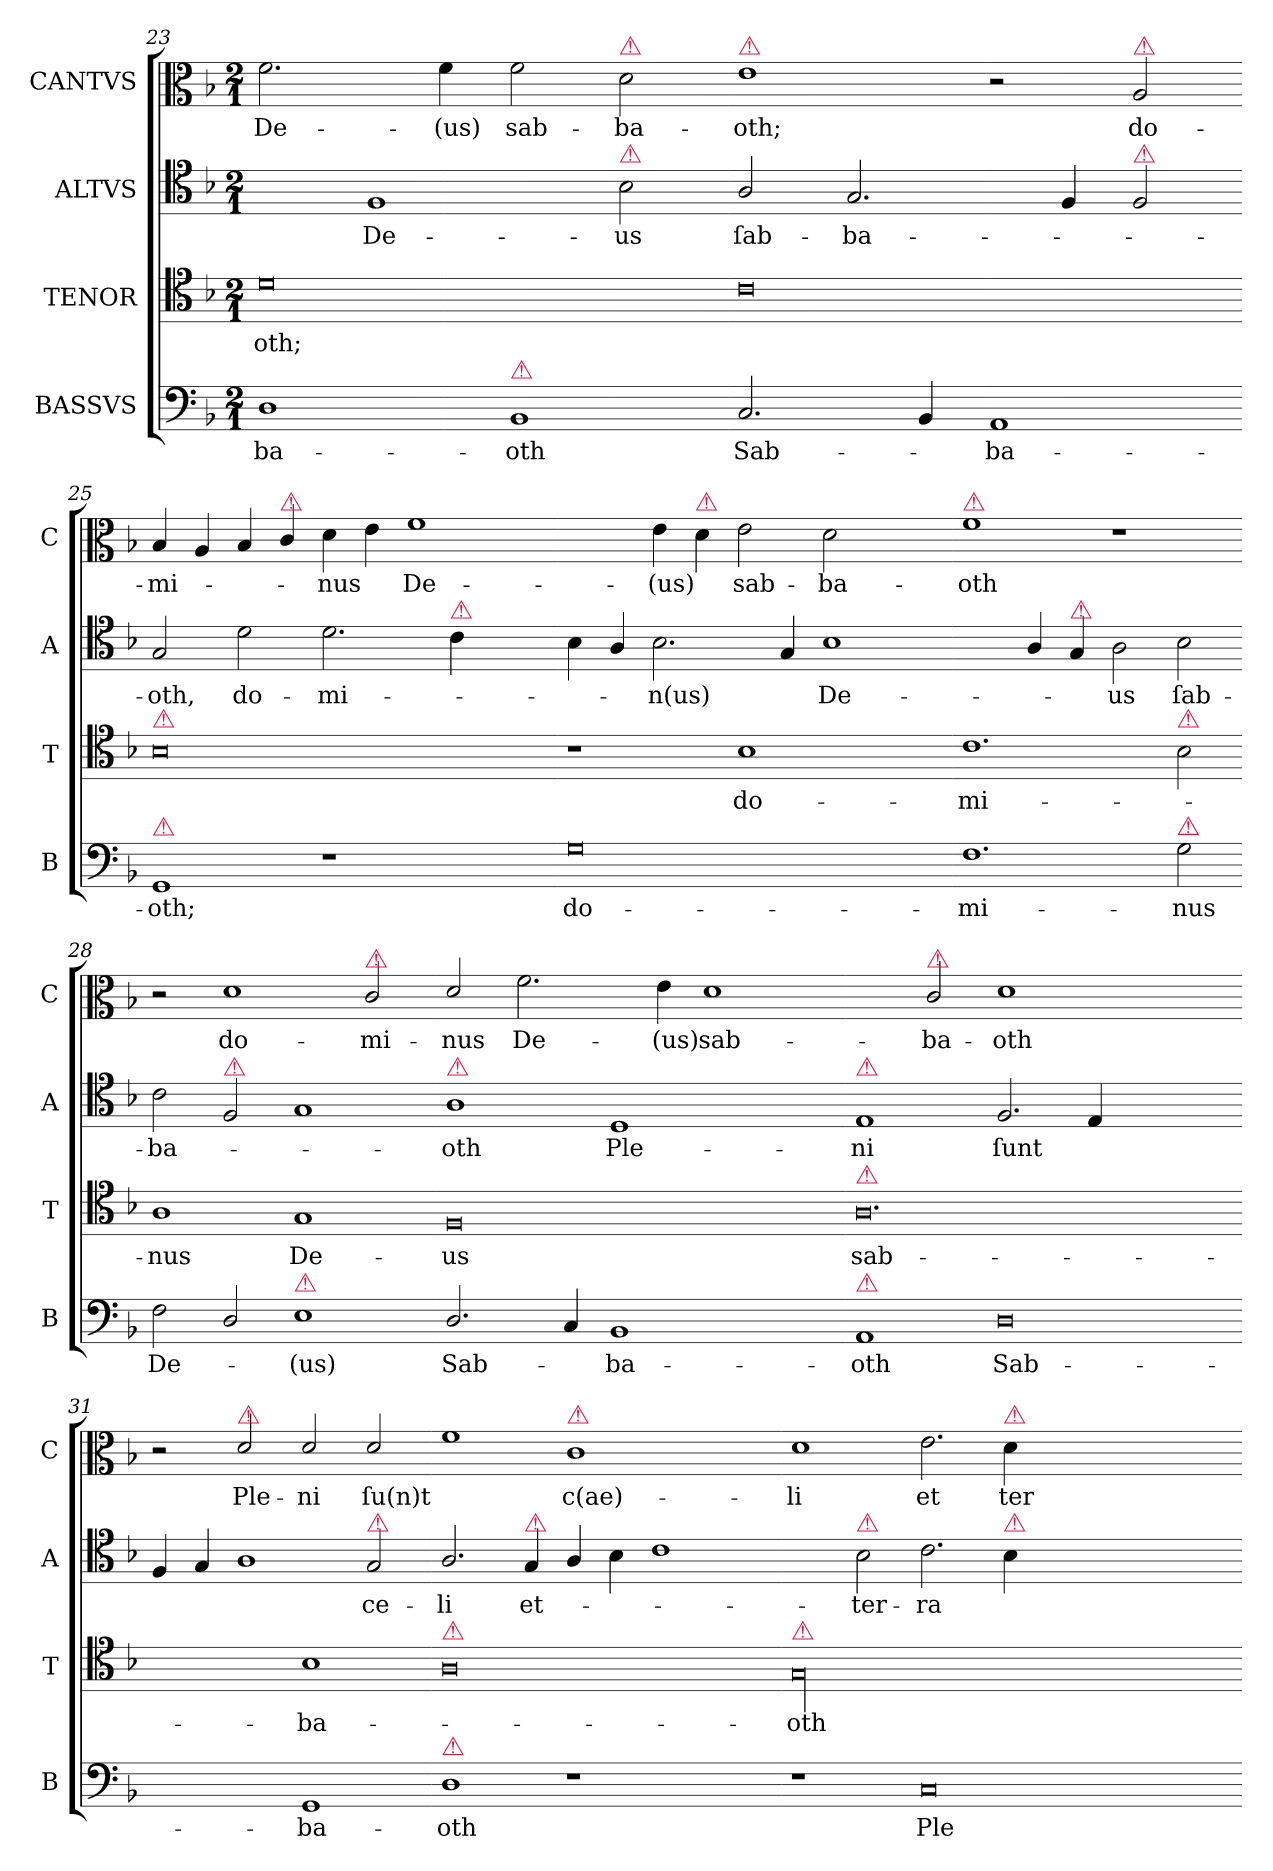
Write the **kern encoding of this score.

**kern	**text	**kern	**text	**kern	**text	**kern	**text
*part4	*part4	*part3	*part3	*part2	*part2	*part1	*part1
*staff4	*staff4	*staff3	*staff3	*staff2	*staff2	*staff1	*staff1
*I"BASSVS	*	*I"TENOR	*	*I"ALTVS	*	*I"CANTVS	*
*I'B	*	*I'T	*	*I'A	*	*I'C	*
*clefF4	*	*clefC4	*	*clefC4	*	*clefC3	*
*k[b-]	*	*k[b-]	*	*k[b-]	*	*k[b-]	*
*F:	*	*F:	*	*F:	*	*F:	*
*M2/1	*	*M2/1	*	*M2/1	*	*M2/1	*
=23	=23	=23	=23	=23	=23	=23	=23
!	!LO:LY:i	!	!	!	!	!	!
1D\	-ba-	0d\	-oth;	2ryy	.	2.f\	De-
.	.	.	.	1F/	De-	.	.
.	.	.	.	.	.	4f\	-(us)
!LO:TX:a:color=crimson:t=⚠	!	!	!	!	!	!	!
!	!LO:LY:i	!	!	!	!	!	!
1BB-/	-oth	.	.	.	.	2f\	sab-
!	!	!	!	!	!	!LO:TX:a:color=crimson:t=⚠	!
!	!	!	!	!LO:TX:a:color=crimson:t=⚠	!	!	!
.	.	.	.	2B-\	-us	2d\	-ba-
=24-	=24-	=24-	=24-	=24-	=24-	=24-	=24-
!	!	!	!	!	!	!LO:TX:a:color=crimson:t=⚠	!
2.C/	Sab-	0c\	.	2A/	ſab-	1e\	-oth;
.	.	.	.	2.G/	-ba-	.	.
4BB-/	.	.	.	.	.	.	.
1AA/	-ba-	.	.	.	.	2r	.
.	.	.	.	4F/	.	.	.
!	!	!	!	!	!	!LO:TX:a:color=crimson:t=⚠	!
!	!	!	!	!LO:TX:a:color=crimson:t=⚠	!	!	!
!	!	!	!	!	!	!	!LO:LY:i
.	.	.	.	2F/	.	2A/	do-
=25-	=25-	=25-	=25-	=25-	=25-	=25-	=25-
!	!	!LO:TX:a:color=crimson:t=⚠	!	!	!	!	!
!LO:TX:a:color=crimson:t=⚠	!	!	!	!	!	!	!
!	!	!	!	!	!	!	!LO:LY:i
1GG/	-oth;	0B-\	.	2G/	-oth,	4B-/	-mi-
.	.	.	.	.	.	4A/	.
!	!	!	!	!	!LO:LY:i	!	!
.	.	.	.	2d\	do-	4B-/	.
!	!	!	!	!	!	!LO:TX:a:color=crimson:t=⚠	!
.	.	.	.	.	.	4c/	.
!	!	!	!	!	!LO:LY:i	!	!LO:LY:i
1r	.	.	.	2.d\	-mi-	4d\	-nus
.	.	.	.	.	.	4e\	.
!	!	!	!	!	!	!	!LO:LY:i
.	.	.	.	.	.	1f\	De-
!	!	!	!	!LO:TX:a:color=crimson:t=⚠	!	!	!
.	.	.	.	4c\	.	.	.
2ryy	.	2ryy	.	2ryy	.	.	.
=26-	=26-	=26-	=26-	=26-	=26-	=26-	=26-
!	!LO:LY:i	!	!	!	!	!	!
0G\	do-	1r	.	4B-\	.	2ryy	.
.	.	.	.	4A/	.	.	.
!	!	!	!	!	!LO:LY:i	!	!LO:LY:i
.	.	.	.	2.B-\	-n(us)	4e\	-(us)
!	!	!	!	!	!	!LO:TX:a:color=crimson:t=⚠	!
.	.	.	.	.	.	4d\	.
!	!	!	!	!	!	!	!LO:LY:i
.	.	1B-\	do-	.	.	2e\	sab-
.	.	.	.	4G/	.	.	.
!	!	!	!	!	!LO:LY:i	!	!LO:LY:i
.	.	.	.	1B-\	De-	2d\	-ba-
2ryy	.	2ryy	.	.	.	2ryy	.
=27-	=27-	=27-	=27-	=27-	=27-	=27-	=27-
!	!	!	!	!	!	!LO:TX:a:color=crimson:t=⚠	!
!	!LO:LY:i	!	!	!	!	!	!LO:LY:i
1.F\	-mi-	1.c\	-mi-	2ryy	.	1f\	-oth
.	.	.	.	4A/	.	.	.
!	!	!	!	!LO:TX:a:color=crimson:t=⚠	!	!	!
.	.	.	.	4G/	.	.	.
!	!	!	!	!	!LO:LY:i	!	!
.	.	.	.	2A\	-us	1r	.
!	!	!LO:TX:a:color=crimson:t=⚠	!	!	!	!	!
!LO:TX:a:color=crimson:t=⚠	!	!	!	!	!	!	!
!	!LO:LY:i	!	!	!	!LO:LY:i	!	!
2G\	-nus	2B-\	.	2B-\	ſab-	.	.
=28-	=28-	=28-	=28-	=28-	=28-	=28-	=28-
!	!LO:LY:i	!	!	!	!LO:LY:i	!	!
2F\	De-	1A\	-nus	2c\	-ba-	2r	.
!	!	!	!	!LO:TX:a:color=crimson:t=⚠	!	!	!
!	!	!	!	!	!	!	!LO:LY:i
2D/	.	.	.	2F/	.	1d\	do-
!LO:TX:a:color=crimson:t=⚠	!	!	!	!	!	!	!
!	!LO:LY:i	!	!	!	!	!	!
1E\	-(us)	1G/	De-	1G/	.	.	.
!	!	!	!	!	!	!LO:TX:a:color=crimson:t=⚠	!
!	!	!	!	!	!	!	!LO:LY:i
.	.	.	.	.	.	2c/	-mi-
=29-	=29-	=29-	=29-	=29-	=29-	=29-	=29-
!	!	!	!	!LO:TX:a:color=crimson:t=⚠	!	!	!
!	!LO:LY:i	!	!	!	!LO:LY:i	!	!LO:LY:i
2.D/	Sab-	0F/	-us	1A\	-oth	2d/	-nus
!	!	!	!	!	!	!	!LO:LY:i
.	.	.	.	.	.	2.f\	De-
4C/	.	.	.	.	.	.	.
!	!LO:LY:i	!	!	!	!	!	!
1BB-/	-ba-	.	.	1D/	Ple-	.	.
!	!	!	!	!	!	!	!LO:LY:i
.	.	.	.	.	.	4e\	-(us)
!	!	!	!	!	!	!	!LO:LY:i
.	.	.	.	.	.	1d\	sab-
2ryy	.	2ryy	.	2ryy	.	.	.
=30-	=30-	=30-	=30-	=30-	=30-	=30-	=30-
!	!	!	!	!LO:TX:a:color=crimson:t=⚠	!	!	!
!	!	!LO:TX:a:color=crimson:t=⚠	!	!	!	!	!
!LO:TX:a:color=crimson:t=⚠	!	!	!	!	!	!	!
!	!LO:LY:i	!	!	!	!	!	!
1AA/	-oth	0.A\	sab-	1E/	-ni	2ryy	.
!	!	!	!	!	!	!LO:TX:a:color=crimson:t=⚠	!
!	!	!	!	!	!	!	!LO:LY:i
.	.	.	.	.	.	2c/	-ba-
!	!LO:LY:i	!	!	!	!	!	!LO:LY:i
0D\	Sab-	.	.	2.F/	ſunt	1d\	-oth
.	.	.	.	4E/	.	.	.
.	.	.	.	1ryy	.	1ryy	.
=31-	=31-	=31-	=31-	=31-	=31-	=31-	=31-
1ryy	.	1ryy	.	4F/	.	2r	.
.	.	.	.	4G/	.	.	.
!	!	!	!	!	!	!LO:TX:a:color=crimson:t=⚠	!
.	.	.	.	1A\	.	2d/	Ple-
!	!LO:LY:i	!	!	!	!	!	!
1GG/	-ba-	1B-\	-ba-	.	.	2d/	-ni
!	!	!	!	!LO:TX:a:color=crimson:t=⚠	!	!	!
.	.	.	.	2G/	ce-	2d/	ſu(n)t
=32-	=32-	=32-	=32-	=32-	=32-	=32-	=32-
!	!	!LO:TX:a:color=crimson:t=⚠	!	!	!	!	!
!LO:TX:a:color=crimson:t=⚠	!	!	!	!	!	!	!
!	!LO:LY:i	!	!	!	!	!	!
1D\	-oth	0A\	.	2.A/	-li	1f\	.
!	!	!	!	!LO:TX:a:color=crimson:t=⚠	!	!	!
.	.	.	.	4G/	et-	.	.
!	!	!	!	!	!	!LO:TX:a:color=crimson:t=⚠	!
1r	.	.	.	4A/	.	1c\	c(ae)-
.	.	.	.	4B-\	.	.	.
.	.	.	.	1c\	.	.	.
2ryy	.	2ryy	.	.	.	2ryy	.
=33-	=33-	=33-	=33-	=33-	=33-	=33-	=33-
!	!	!LO:TX:a:color=crimson:t=⚠	!	!	!	!	!
1r	.	00G\	-oth	2ryy	.	1d\	-li
!	!	!	!	!LO:TX:a:color=crimson:t=⚠	!	!	!
.	.	.	.	2B-\	-ter-	.	.
0C/	Ple-	.	.	2.c\	-ra	2.e\	et
!	!	!	!	!	!	!LO:TX:a:color=crimson:t=⚠	!
!	!	!	!	!LO:TX:a:color=crimson:t=⚠	!	!	!
.	.	.	.	4B-\	.	4d\	ter-
.	.	.	.	0ryy	.	0ryy	.
1ryy	.	.	.	.	.	.	.
=-	=-	=-	=-	=-	=-	=-	=-
*-	*-	*-	*-	*-	*-	*-	*-
